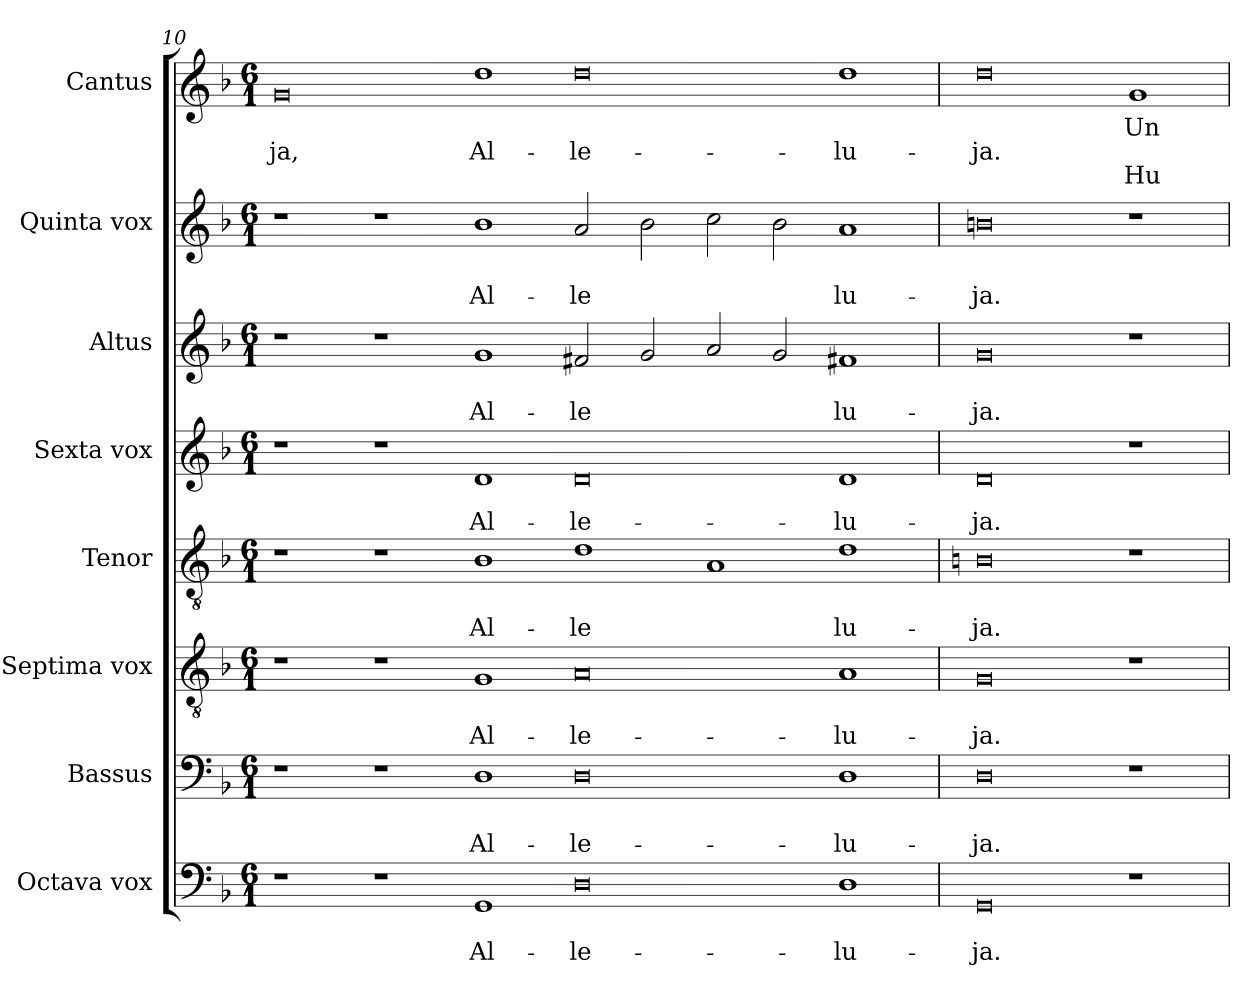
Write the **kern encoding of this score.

**kern	**text	**text	**kern	**text	**text	**kern	**text	**text	**kern	**text	**text	**kern	**text	**text	**kern	**text	**text	**kern	**text	**text	**kern	**text	**text	**text
*part8	*part8	*part8	*part7	*part7	*part7	*part6	*part6	*part6	*part5	*part5	*part5	*part4	*part4	*part4	*part3	*part3	*part3	*part2	*part2	*part2	*part1	*part1	*part1	*part1
*staff8	*staff8	*staff8	*staff7	*staff7	*staff7	*staff6	*staff6	*staff6	*staff5	*staff5	*staff5	*staff4	*staff4	*staff4	*staff3	*staff3	*staff3	*staff2	*staff2	*staff2	*staff1	*staff1	*staff1	*staff1
*I"Octava vox	*	*	*I"Bassus	*	*	*I"Septima vox	*	*	*I"Tenor	*	*	*I"Sexta vox	*	*	*I"Altus	*	*	*I"Quinta vox	*	*	*I"Cantus	*	*	*
*	*	*	*I'B	*	*	*	*	*	*I'T	*	*	*	*	*	*I'A	*	*	*	*	*	*I'C	*	*	*
!!LO:LB:g=z
*clefF4	*	*	*clefF4	*	*	*clefGv2	*	*	*clefGv2	*	*	*clefG2	*	*	*clefG2	*	*	*clefG2	*	*	*clefG2	*	*	*
*k[b-]	*	*	*k[b-]	*	*	*k[b-]	*	*	*k[b-]	*	*	*k[b-]	*	*	*k[b-]	*	*	*k[b-]	*	*	*k[b-]	*	*	*
*F:	*	*	*F:	*	*	*F:	*	*	*F:	*	*	*F:	*	*	*F:	*	*	*F:	*	*	*F:	*	*	*
*M6/1	*	*	*M6/1	*	*	*M6/1	*	*	*M6/1	*	*	*M6/1	*	*	*M6/1	*	*	*M6/1	*	*	*M6/1	*	*	*
=10	=10	=10	=10	=10	=10	=10	=10	=10	=10	=10	=10	=10	=10	=10	=10	=10	=10	=10	=10	=10	=10	=10	=10	=10
*^	*	*	*^	*	*	*^	*	*	*^	*	*	*^	*	*	*	*	*	*	*	*	*	*	*	*
!	!	!	!	!	!	!	!	!	!	!	!	!	!	!	!	!	!	!	!	!	!	!	!	!	!	!	!	!LO:LY:b	!
1r	1ryy	.	.	1r	1ryy	.	.	1r	1ryy	.	.	1r	1ryy	.	.	1r	1ryy	.	.	1r	.	.	1r	.	.	0g	.	-ja,	.
1r	1ryy	.	.	1r	1ryy	.	.	1r	1ryy	.	.	1r	1ryy	.	.	1r	1ryy	.	.	1r	.	.	1r	.	.	.	.	.	.
!	!	!	!LO:LY:b	!	!	!	!LO:LY:b	!	!	!	!LO:LY:b	!	!	!	!LO:LY:b	!	!	!	!LO:LY:b	!	!	!LO:LY:b	!	!	!LO:LY:b	!	!	!LO:LY:b	!
1GG	1GG\yy	.	Al-	1D	1D\yy	.	Al-	1G	1G\yy	.	Al-	1B-	1B-\yy	.	Al-	1d	1d\yy	.	Al-	1g	.	Al-	1b-	.	Al-	1dd	.	Al-	.
!	!	!	!LO:LY:b	!	!	!	!LO:LY:b	!	!	!	!LO:LY:b	!	!	!	!LO:LY:b	!	!	!	!LO:LY:b	!	!	!LO:LY:b	!	!	!LO:LY:b	!	!	!LO:LY:b	!
0D	0D\yy	.	-le-	0D	0D\yy	.	-le-	0A	0A\yy	.	-le-	1d	1d\yy	.	-le	0d	0d\yy	.	-le-	2f#X	.	-le	2a	.	-le	0dd	.	-le-	.
.	.	.	.	.	.	.	.	.	.	.	.	.	.	.	.	.	.	.	.	2g	.	.	2b-	.	.	.	.	.	.
!	!	!	!	!	!	!	!	!	!	!	!	!	!	!	!LO:LY:b	!	!	!	!	!	!	!	!	!	!	!	!	!	!
.	.	.	.	.	.	.	.	.	.	.	.	1A	1A\yy	.	-	.	.	.	.	2a	.	.	2cc	.	.	.	.	.	.
.	.	.	.	.	.	.	.	.	.	.	.	.	.	.	.	.	.	.	.	2g	.	.	2b-	.	.	.	.	.	.
!	!	!	!LO:LY:b	!	!	!	!LO:LY:b	!	!	!	!LO:LY:b	!	!	!	!LO:LY:b	!	!	!	!LO:LY:b	!	!	!LO:LY:b	!	!	!LO:LY:b	!	!	!LO:LY:b	!
1D	1D\yy	.	-lu-	1D	1D\yy	.	-lu-	1A	1A\yy	.	-lu-	1d	1d\yy	.	lu-	1d	1d\yy	.	-lu-	1f#X	.	lu-	1a	.	lu-	1dd	.	-lu-	.
=11	=11	=11	=11	=11	=11	=11	=11	=11	=11	=11	=11	=11	=11	=11	=11	=11	=11	=11	=11	=11	=11	=11	=11	=11	=11	=11	=11	=11	=11
!	!	!	!LO:LY:b	!	!	!	!LO:LY:b	!	!	!	!LO:LY:b	!	!	!	!LO:LY:b	!	!	!	!LO:LY:b	!	!	!LO:LY:b	!	!	!LO:LY:b	!	!	!LO:LY:b	!
0GG	0GG\yy	.	-ja.	0D	0D\yy	.	-ja.	0G	0G\yy	.	-ja.	0Bn	0Bn\yy	.	-ja.	0d	0d\yy	.	-ja.	0g	.	-ja.	0bn	.	-ja.	0dd	.	-ja.	.
!	!	!	!	!	!	!	!	!	!	!	!	!	!	!	!	!	!	!	!	!	!	!	!	!	!	!	!LO:LY:b	!	!LO:LY:b
1r	1ryy	.	.	1r	1ryy	.	.	1r	1ryy	.	.	1r	1ryy	.	.	1r	1ryy	.	.	1r	.	.	1r	.	.	1g	Un-	.	-Hu-
*v	*v	*	*	*	*	*	*	*v	*v	*	*	*v	*v	*	*	*v	*v	*	*	*	*	*	*	*	*	*	*	*	*
*	*	*	*v	*v	*	*	*	*	*	*	*	*	*	*	*	*	*	*	*	*	*	*	*	*	*
=	=	=	=	=	=	=	=	=	=	=	=	=	=	=	=	=	=	=	=	=	=	=	=	=
*-	*-	*-	*-	*-	*-	*-	*-	*-	*-	*-	*-	*-	*-	*-	*-	*-	*-	*-	*-	*-	*-	*-	*-	*-
